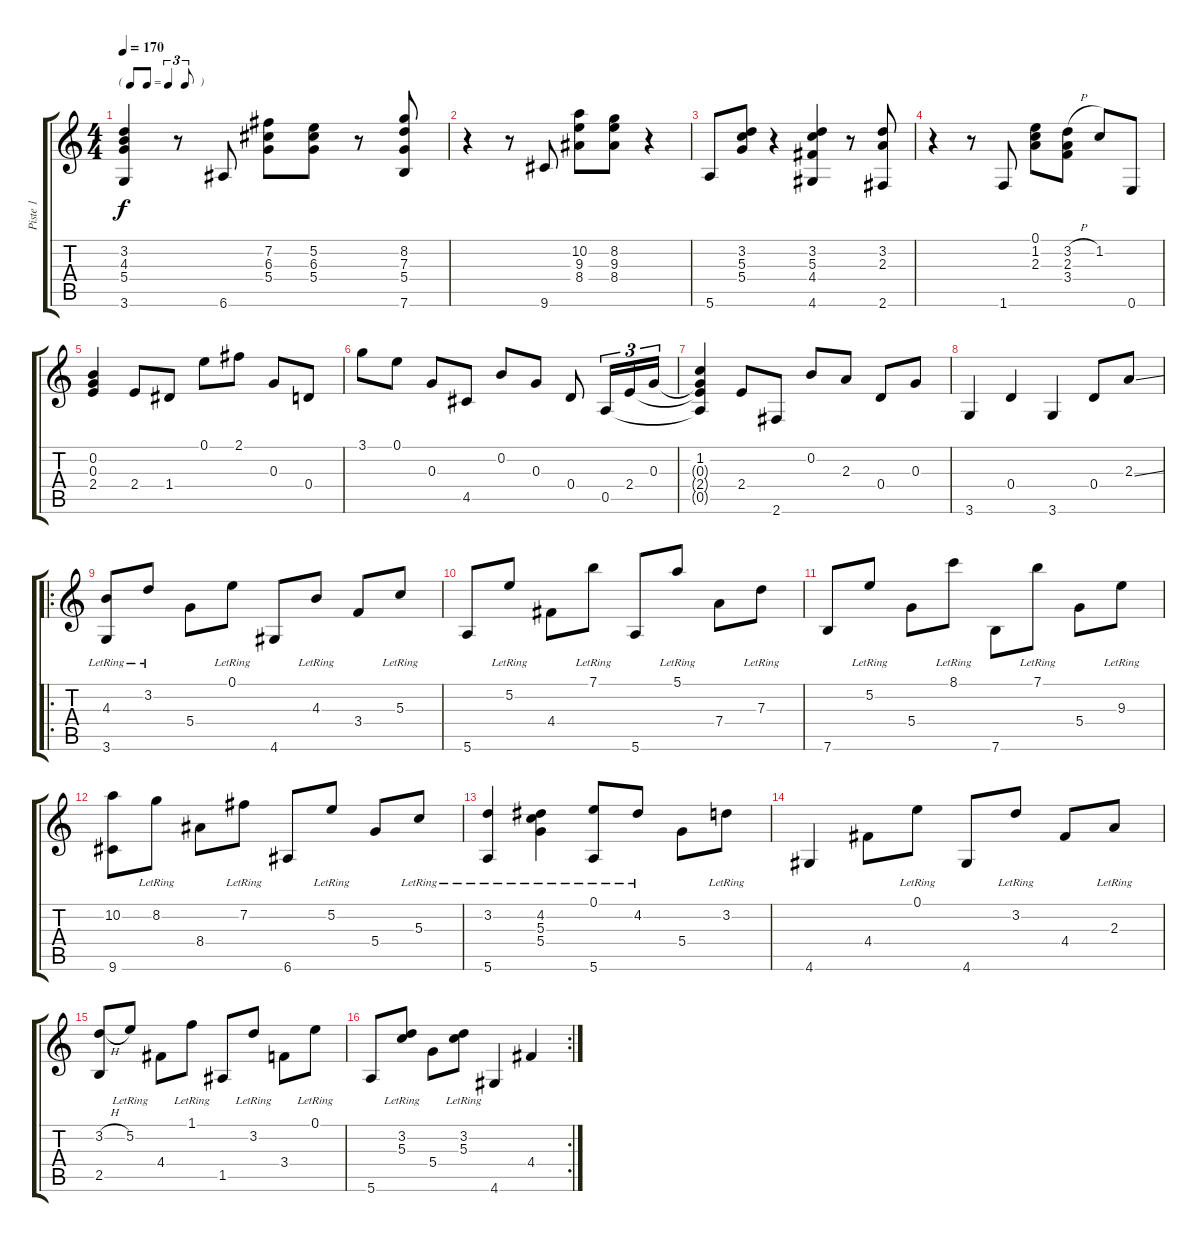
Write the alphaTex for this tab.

\track ("Piste 1" "Piste 1") {instrument electricguitarjazz}
\staff {score tabs}
\tuning (E4 B3 G3 D3 A2 E2) {hide}
\ts (4 4)
\tf triplet8th
\tempo 170
\clef g2
\ks c
(3.2 4.3 5.4 3.6).4{dy f} r.8 6.6.8 (7.2 6.3 5.4).8 (5.2 6.3 5.4).8 r.8 (8.2 7.3 5.4 7.6).8 |
r.4 r.8 9.6.8 (10.2 9.3 8.4).8 (8.2 9.3 8.4).8 r.4 |
5.6.8 (3.2 5.3 5.4).8 r.4 (3.2 5.3 4.4 4.6).4 r.8 (3.2 2.3 2.6).8 |
r.4 r.8 1.6.8 (0.1 1.2 2.3).8 (3.2{h} 2.3 3.4).8 1.2.8 0.6.8 |
(0.2 0.3 2.4).4 2.4.8 1.4.8 0.1.8 2.1.8 0.3.8 0.4.8 |
3.1.8 0.1.8 0.3.8 4.5.8 0.2.8 0.3.8 0.4.8 0.5.16{tu (3 2)} 2.4.16{tu (3 2)} 0.3.16{tu (3 2)} |
(1.2 0.3{t} 2.4{t} 0.5{t}).4 2.4.8 2.6.8 0.2.8 2.3.8 0.4.8 0.3.8 |
3.6.4 0.4.4 3.6.4 0.4.8 2.3{ss}.8 |
\ro
(4.3{lr} 3.6).8 3.2{lr}.8 5.4.8 0.1{lr}.8 4.6.8 4.3{lr}.8 3.4.8 5.3{lr}.8 |
5.6.8 5.2{lr}.8 4.4.8 7.1{lr}.8 5.6.8 5.1{lr}.8 7.4.8 7.3{lr}.8 |
7.6.8 5.2{lr}.8 5.4.8 8.1{lr}.8 7.6.8 7.1{lr}.8 5.4.8 9.3{lr}.8 |
(10.2 9.6).8 8.2{lr}.8 8.4.8 7.2{lr}.8 6.6.8 5.2{lr}.8 5.4.8 5.3{lr}.8 |
(3.2{lr} 5.6).4 (4.2{lr} 5.3{lr} 5.4).4 (0.1{lr} 5.6).8 4.2{lr}.8 5.4.8 3.2{lr}.8 |
4.6.4 4.4.8 0.1{lr}.8 4.6.8 3.2{lr}.8 4.4.8 2.3{lr}.8 |
(3.2{h} 2.5).8 5.2{lr}.8 4.4.8 1.1{lr}.8 1.5.8 3.2{lr}.8 3.4.8 0.1{lr}.8 |
\rc 2
5.6.8 (3.2{lr} 5.3{lr}).8 5.4.8 (3.2{lr} 5.3{lr}).8 4.6.4 4.4.4
